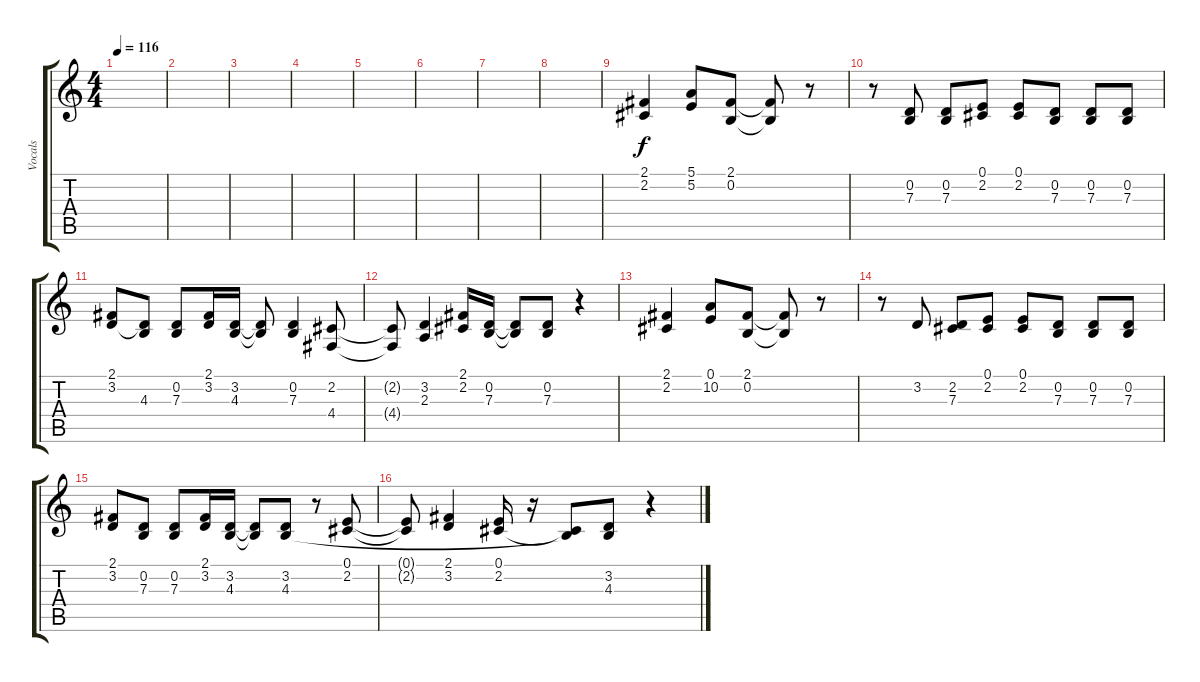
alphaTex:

\track ("Vocals" "Vocals") {instrument tenorsax}
\staff {score tabs}
\tuning (E4 B3 G3 D3 A2 E2) {hide}
\ts (4 4)
\tempo 116
\clef g2
\ks c
|
|
|
|
|
|
|
|
(2.1 2.2).4 (5.1 5.2).8 (2.1 0.2).8 (2.1{t} 0.2{t}).8 r.8 |
r.8 (0.2 7.3).8 (0.2 7.3).8 (0.1 2.2).8 (0.1 2.2).8 (0.2 7.3).8 (0.2 7.3).8 (0.2 7.3).8 |
(2.1 3.2).8 (3.2{t} 4.3).8 (0.2 7.3).8 (2.1 3.2).16 (3.2 4.3).16 (3.2{t} 4.3{t}).8 (0.2 7.3).4 (2.2 4.4).8 |
(2.2{t} 4.4{t}).8 (3.2 2.3).4 (2.1 2.2).16 (0.2 7.3).16 (0.2{t} 7.3{t}).8 (0.2 7.3).8 r.4 |
(2.1 2.2).4 (0.1 10.2).8 (2.1 0.2).8 (2.1{t} 0.2{t}).8 r.8 |
r.8 3.2.8 (2.2 7.3).8 (0.1 2.2).8 (0.1 2.2).8 (0.2 7.3).8 (0.2 7.3).8 (0.2 7.3).8 |
(2.1 3.2).8 (0.2 7.3).8 (0.2 7.3).8 (2.1 3.2).16 (3.2 4.3).16 (3.2{t} 4.3{t}).8 (3.2 4.3).8 r.8 (0.1 2.2).8 |
(0.1{t} 2.2{t}).8 (2.1 3.2).4 (0.1 2.2).16 r.16 (2.2{t} 4.3{t}).8 (3.2 4.3).8 r.4
